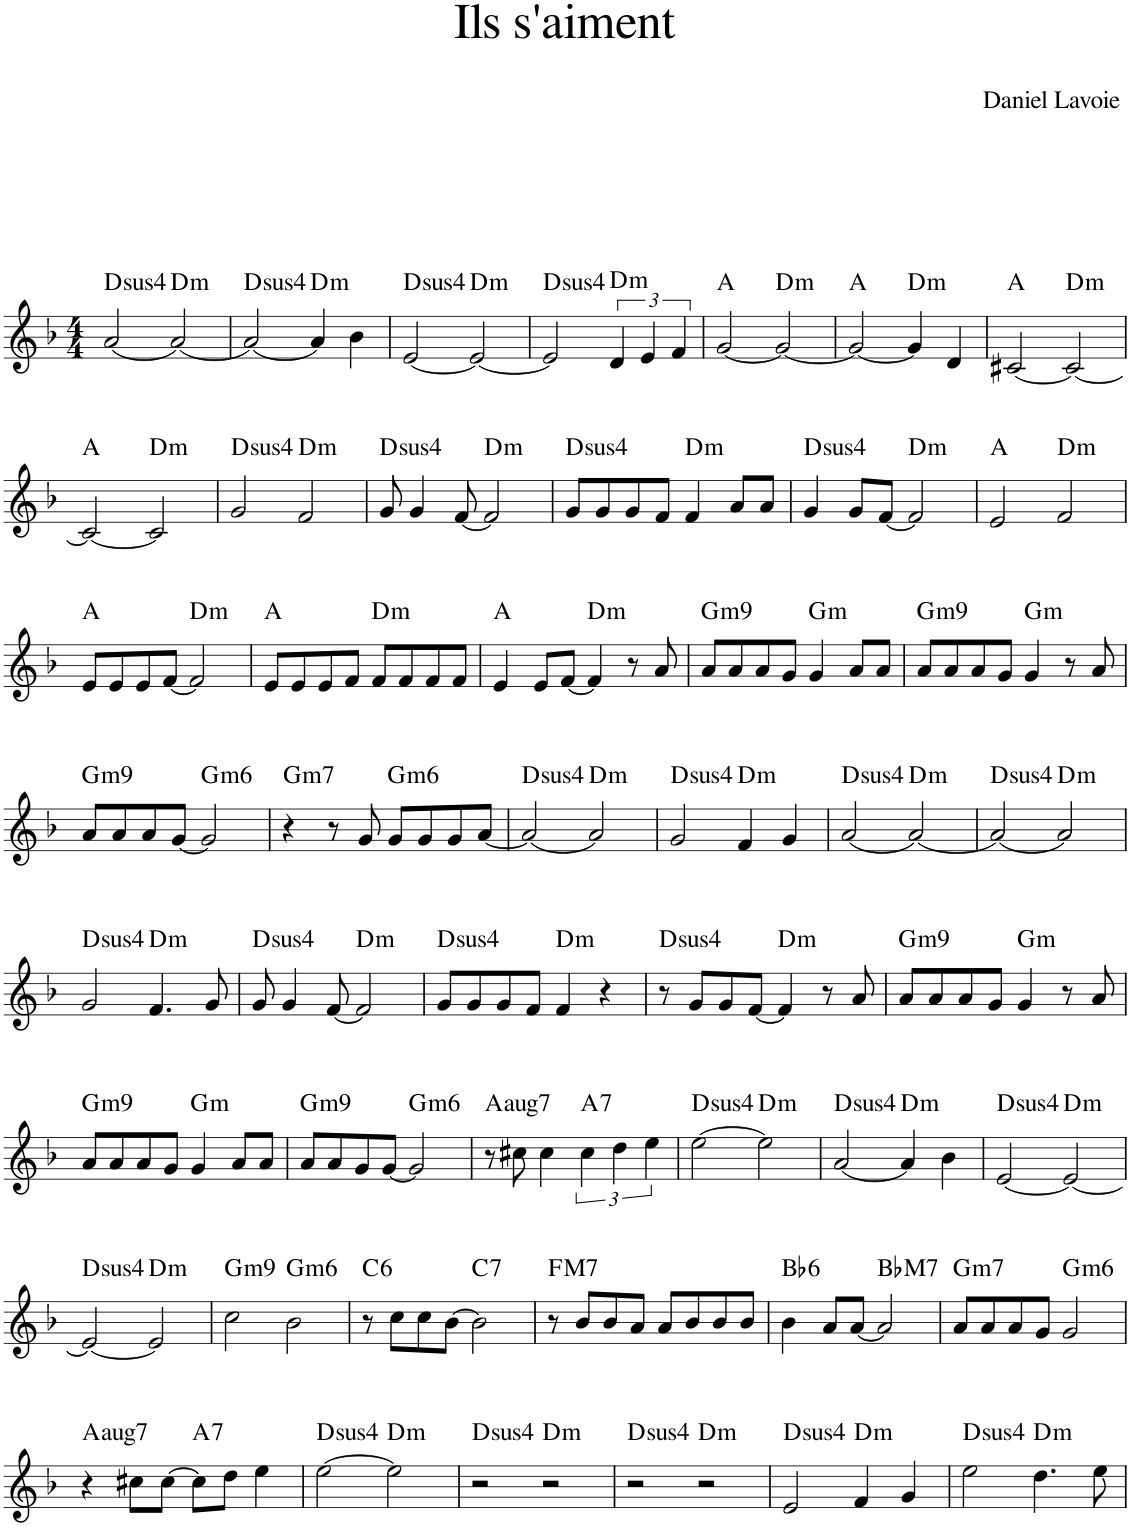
**kern	**harte
*part1	*part1
*staff1	*
*I"Piano	*
*I'Pno.	*
*clefG2	*
*k[b-]	*
*M4/4	*
=1	=1
!	!LO:H:kt=4
[2a/	D:sus4
!	!LO:H:kt=m
2a/_	D:min
=2	=2
!	!LO:H:kt=4
2a/_	D:sus4
!	!LO:H:kt=m
4a/]	D:min
4b-\	.
=3	=3
!	!LO:H:kt=4
[2e/	D:sus4
!	!LO:H:kt=m
2e/_	D:min
=4	=4
!	!LO:H:kt=4
2e/]	D:sus4
!	!LO:H:kt=m
6d/	D:min
6e/	.
6f/	.
=5	=5
[2g/	A:maj
!	!LO:H:kt=m
2g/_	D:min
=6	=6
2g/_	A:maj
!	!LO:H:kt=m
4g/]	D:min
4d/	.
=7	=7
[2c#X/	A:maj
!	!LO:H:kt=m
2c#/_	D:min
!!LO:LB:g=z
=8	=8
2c#/_	A:maj
!	!LO:H:kt=m
2c#/]	D:min
=9	=9
!	!LO:H:kt=4
2g/	D:sus4
!	!LO:H:kt=m
2f/	D:min
=10	=10
!	!LO:H:kt=4
8g/	D:sus4
4g/	.
[8f/	.
!	!LO:H:kt=m
2f/]	D:min
=11	=11
!	!LO:H:kt=4
8g/L	D:sus4
8g/	.
8g/	.
8f/J	.
!	!LO:H:kt=m
4f/	D:min
8a/L	.
8a/J	.
=12	=12
!	!LO:H:kt=4
4g/	D:sus4
8g/L	.
[8f/J	.
!	!LO:H:kt=m
2f/]	D:min
=13	=13
2e/	A:maj
!	!LO:H:kt=m
2f/	D:min
!!LO:LB:g=z
=14	=14
8e/L	A:maj
8e/	.
8e/	.
[8f/J	.
!	!LO:H:kt=m
2f/]	D:min
=15	=15
8e/L	A:maj
8e/	.
8e/	.
8f/J	.
!	!LO:H:kt=m
8f/L	D:min
8f/	.
8f/	.
8f/J	.
=16	=16
4e/	A:maj
8e/L	.
[8f/J	.
!	!LO:H:kt=m
4f/]	D:min
8r	.
8a/	.
=17	=17
!	!LO:H:kt=m9
8a/L	G:min9
8a/	.
8a/	.
8g/J	.
!	!LO:H:kt=m
4g/	G:min
8a/L	.
8a/J	.
=18	=18
!	!LO:H:kt=m9
8a/L	G:min9
8a/	.
8a/	.
8g/J	.
!	!LO:H:kt=m
4g/	G:min
8r	.
8a/	.
!!LO:LB:g=z
=19	=19
!	!LO:H:kt=m9
8a/L	G:min9
8a/	.
8a/	.
[8g/J	.
!	!LO:H:kt=m6
2g/]	G:min6
=20	=20
!	!LO:H:kt=m7
4r	G:min7
8r	.
8g/	.
!	!LO:H:kt=m6
8g/L	G:min6
8g/	.
8g/	.
[8a/J	.
=21	=21
!	!LO:H:kt=4
2a/_	D:sus4
!	!LO:H:kt=m
2a/]	D:min
=22	=22
!	!LO:H:kt=4
2g/	D:sus4
!	!LO:H:kt=m
4f/	D:min
4g/	.
=23	=23
!	!LO:H:kt=4
[2a/	D:sus4
!	!LO:H:kt=m
2a/_	D:min
=24	=24
!	!LO:H:kt=4
2a/_	D:sus4
!	!LO:H:kt=m
2a/]	D:min
!!LO:LB:g=z
=25	=25
!	!LO:H:kt=4
2g/	D:sus4
!	!LO:H:kt=m
4.f/	D:min
8g/	.
=26	=26
!	!LO:H:kt=4
8g/	D:sus4
4g/	.
[8f/	.
!	!LO:H:kt=m
2f/]	D:min
=27	=27
!	!LO:H:kt=4
8g/L	D:sus4
8g/	.
8g/	.
8f/J	.
!	!LO:H:kt=m
4f/	D:min
4r	.
=28	=28
!	!LO:H:kt=4
8r	D:sus4
8g/L	.
8g/	.
[8f/J	.
!	!LO:H:kt=m
4f/]	D:min
8r	.
8a/	.
=29	=29
!	!LO:H:kt=m9
8a/L	G:min9
8a/	.
8a/	.
8g/J	.
!	!LO:H:kt=m
4g/	G:min
8r	.
8a/	.
!!LO:LB:g=z
=30	=30
!	!LO:H:kt=m9
8a/L	G:min9
8a/	.
8a/	.
8g/J	.
!	!LO:H:kt=m
4g/	G:min
8a/L	.
8a/J	.
=31	=31
!	!LO:H:kt=m9
8a/L	G:min9
8a/	.
8g/	.
[8g/J	.
!	!LO:H:kt=m6
2g/]	G:min6
=32	=32
!	!LO:H:kt=aug7
8r	A:aug(b7)
8cc#X\	.
4cc#\	.
!	!LO:H:kt=7
6cc#\	A:7
6dd\	.
6ee\	.
=33	=33
!	!LO:H:kt=4
[2ee\	D:sus4
!	!LO:H:kt=m
2ee\]	D:min
=34	=34
!	!LO:H:kt=4
[2a/	D:sus4
!	!LO:H:kt=m
4a/]	D:min
4b-\	.
=35	=35
!	!LO:H:kt=4
[2e/	D:sus4
!	!LO:H:kt=m
2e/_	D:min
!!LO:LB:g=z
=36	=36
!	!LO:H:kt=4
2e/_	D:sus4
!	!LO:H:kt=m
2e/]	D:min
=37	=37
!	!LO:H:kt=m9
2cc\	G:min9
!	!LO:H:kt=m6
2b-\	G:min6
=38	=38
!	!LO:H:kt=6
8r	C:maj6
8cc\L	.
8cc\	.
[8b-\J	.
!	!LO:H:kt=7
2b-\]	C:7
=39	=39
!	!LO:H:kt=M7
8r	F:maj7
8b-/L	.
8b-/	.
8a/J	.
8a/L	.
8b-/	.
8b-/	.
8b-/J	.
=40	=40
!	!LO:H:kt=6
4b-\	Bb:maj6
8a/L	.
[8a/J	.
!	!LO:H:kt=M7
2a/]	Bb:maj7
=41	=41
!	!LO:H:kt=m7
8a/L	G:min7
8a/	.
8a/	.
8g/J	.
!	!LO:H:kt=m6
2g/	G:min6
!!LO:LB:g=z
=42	=42
!	!LO:H:kt=aug7
4r	A:aug(b7)
8cc#X\L	.
[8cc#\J	.
!	!LO:H:kt=7
8cc#\L]	A:7
8dd\J	.
4ee\	.
=43	=43
!	!LO:H:kt=4
[2ee\	D:sus4
!	!LO:H:kt=m
2ee\]	D:min
=44	=44
!	!LO:H:kt=4
2r	D:sus4
!	!LO:H:kt=m
2r	D:min
=45	=45
!	!LO:H:kt=4
2r	D:sus4
!	!LO:H:kt=m
2r	D:min
=46	=46
!	!LO:H:kt=4
2e/	D:sus4
!	!LO:H:kt=m
4f/	D:min
4g/	.
=47	=47
!	!LO:H:kt=4
2ee\	D:sus4
!	!LO:H:kt=m
4.dd\	D:min
8ee\	.
=	=
*-	*-
